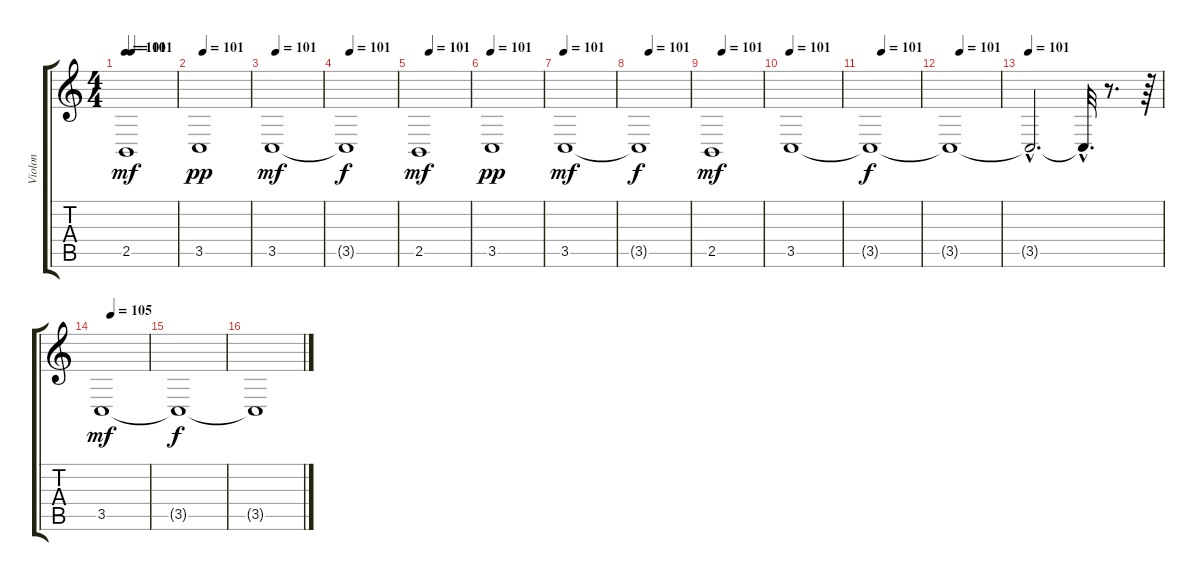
\track ("Violon" "Violon") {instrument violin}
\staff {score tabs}
\tuning (E4 B3 G3 D3 A2 E2) {hide}
\ts (4 4)
\tempo 101
\tempo (101 0.125)
\clef g2
\ks c
2.5.1{dy mf} |
\tempo (101 0.09375)
3.5.1{dy pp} |
\tempo (101 0.09375)
3.5.1{dy mf} |
\tempo (101 0.09375)
3.5{t}.1{dy f} |
\tempo (101 0.21875)
2.5.1{dy mf} |
\tempo 101
3.5.1{dy pp} |
\tempo 101
3.5.1{dy mf} |
\tempo (101 0.21875)
3.5{t}.1{dy f} |
\tempo (101 0.21875)
2.5.1{dy mf} |
\tempo 101
3.5.1 |
\tempo (101 0.25)
3.5{t}.1{dy f} |
\tempo (101 0.21875)
3.5{t}.1 |
\tempo 101
3.5{hac t}.2{d} 3.5{hac t}.32{d} r.8{d} r.64 |
\tempo (105 0.21875)
3.5.1{dy mf} |
3.5{t}.1{dy f} |
3.5{t}.1
